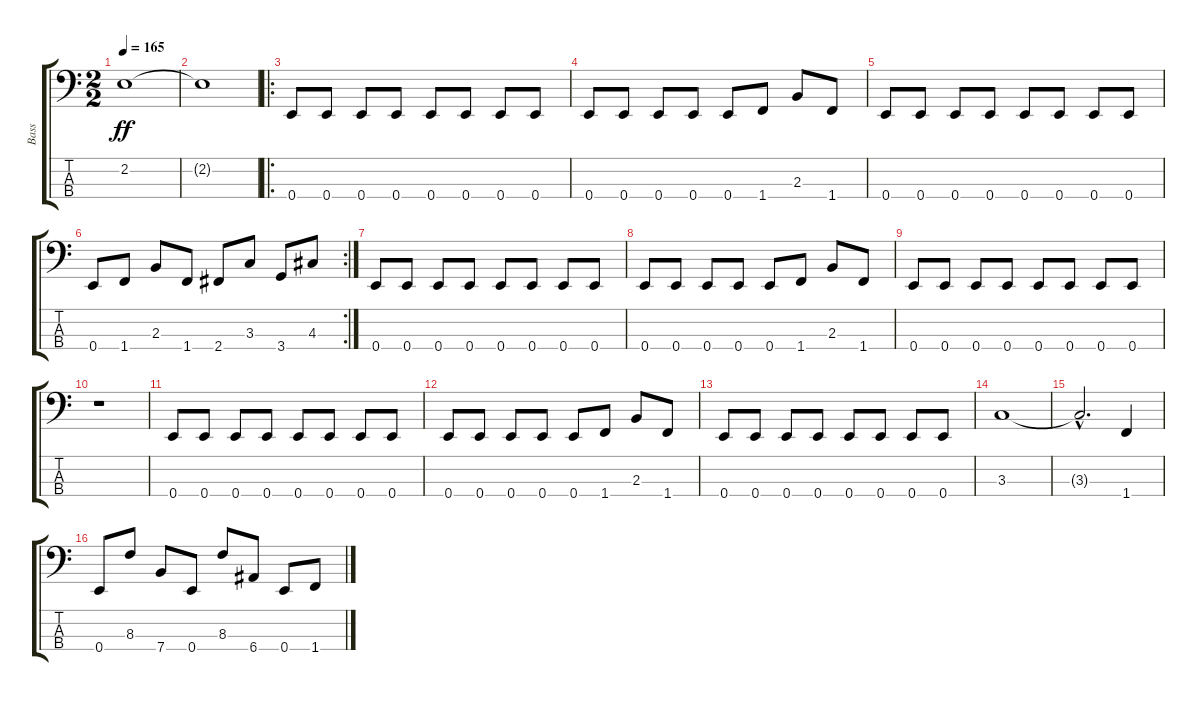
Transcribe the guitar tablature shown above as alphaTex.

\track ("Bass                " "Bass      ") {instrument electricbassfinger}
\staff {score tabs}
\tuning (G2 D2 A1 E1) {hide}
\ts (2 2)
\tempo 165
\clef f4
\ks c
2.2.1{dy ff} |
2.2{t}.1 |
\ro
0.4.8 0.4.8 0.4.8 0.4.8 0.4.8 0.4.8 0.4.8 0.4.8 |
0.4.8 0.4.8 0.4.8 0.4.8 0.4.8 1.4.8 2.3.8 1.4.8 |
0.4.8 0.4.8 0.4.8 0.4.8 0.4.8 0.4.8 0.4.8 0.4.8 |
\rc 2
0.4.8 1.4.8 2.3.8 1.4.8 2.4.8 3.3.8 3.4.8 4.3.8 |
0.4.8 0.4.8 0.4.8 0.4.8 0.4.8 0.4.8 0.4.8 0.4.8 |
0.4.8 0.4.8 0.4.8 0.4.8 0.4.8 1.4.8 2.3.8 1.4.8 |
0.4.8 0.4.8 0.4.8 0.4.8 0.4.8 0.4.8 0.4.8 0.4.8 |
r.1 |
0.4.8 0.4.8 0.4.8 0.4.8 0.4.8 0.4.8 0.4.8 0.4.8 |
0.4.8 0.4.8 0.4.8 0.4.8 0.4.8 1.4.8 2.3.8 1.4.8 |
0.4.8 0.4.8 0.4.8 0.4.8 0.4.8 0.4.8 0.4.8 0.4.8 |
3.3.1 |
3.3{hac t}.2{d} 1.4.4 |
0.4.8 8.3.8 7.4.8 0.4.8 8.3.8 6.4.8 0.4.8 1.4.8
